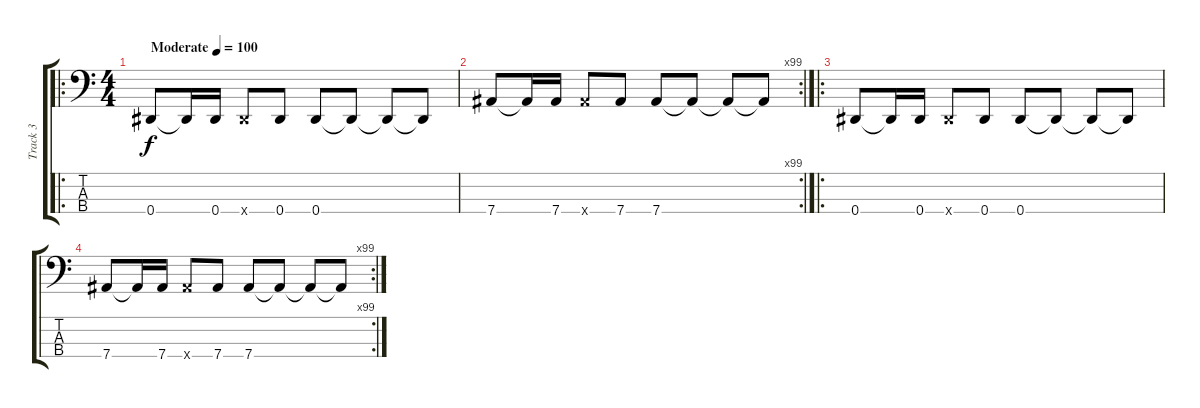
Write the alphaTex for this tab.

\track ("Track 3" "Track 3") {instrument electricbassfinger}
\staff {score tabs}
\tuning (Gb2 Db2 Ab1 Eb1) {hide}
\ro
\ts (4 4)
\tempo (100 "Moderate")
\clef f4
\ks c
0.4.8{dy f instrument electricbassfinger} 0.4{t}.16 0.4.16 0.4{x}.8 0.4.8 0.4.8 0.4{t}.8 0.4{t}.8 0.4{t}.8 |
\rc 99
7.4.8 7.4{t}.16 7.4.16 7.4{x}.8 7.4.8 7.4.8 7.4{t}.8 7.4{t}.8 7.4{t}.8 |
\ro
0.4.8 0.4{t}.16 0.4.16 0.4{x}.8 0.4.8 0.4.8 0.4{t}.8 0.4{t}.8 0.4{t}.8 |
\rc 99
7.4.8 7.4{t}.16 7.4.16 7.4{x}.8 7.4.8 7.4.8 7.4{t}.8 7.4{t}.8 7.4{t}.8
